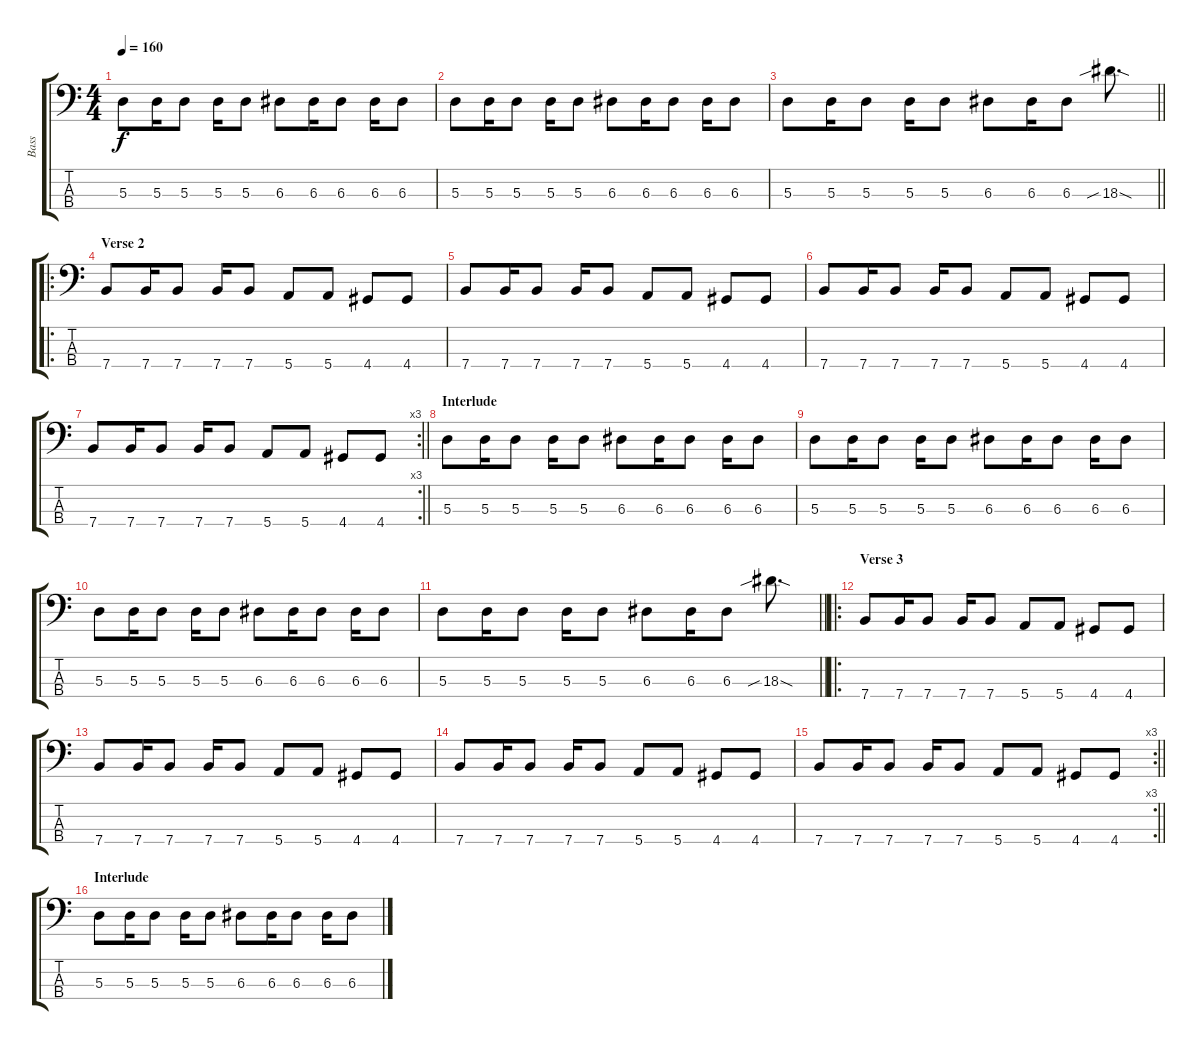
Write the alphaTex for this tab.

\track ("Bass" "Bass") {instrument electricbassfinger}
\staff {score tabs}
\tuning (G2 D2 A1 E1) {hide}
\ts (4 4)
\tempo 160
\clef f4
\ks c
5.3.8{dy f} 5.3.16 5.3.8 5.3.16 5.3.8 6.3.8 6.3.16 6.3.8 6.3.16 6.3.8 |
5.3.8 5.3.16 5.3.8 5.3.16 5.3.8 6.3.8 6.3.16 6.3.8 6.3.16 6.3.8 |
\barLineRight lightlight
5.3.8 5.3.16 5.3.8 5.3.16 5.3.8 6.3.8 6.3.16 6.3.8 18.3{sib sod}.8{d} |
\ro
\section ("" "Verse 2")
7.4.8 7.4.16 7.4.8 7.4.16 7.4.8 5.4.8 5.4.8 4.4.8 4.4.8 |
7.4.8 7.4.16 7.4.8 7.4.16 7.4.8 5.4.8 5.4.8 4.4.8 4.4.8 |
7.4.8 7.4.16 7.4.8 7.4.16 7.4.8 5.4.8 5.4.8 4.4.8 4.4.8 |
\rc 3
\barLineRight lightlight
7.4.8 7.4.16 7.4.8 7.4.16 7.4.8 5.4.8 5.4.8 4.4.8 4.4.8 |
\section ("" "Interlude")
5.3.8 5.3.16 5.3.8 5.3.16 5.3.8 6.3.8 6.3.16 6.3.8 6.3.16 6.3.8 |
5.3.8 5.3.16 5.3.8 5.3.16 5.3.8 6.3.8 6.3.16 6.3.8 6.3.16 6.3.8 |
5.3.8 5.3.16 5.3.8 5.3.16 5.3.8 6.3.8 6.3.16 6.3.8 6.3.16 6.3.8 |
\barLineRight lightlight
5.3.8 5.3.16 5.3.8 5.3.16 5.3.8 6.3.8 6.3.16 6.3.8 18.3{sib sod}.8{d} |
\ro
\section ("" "Verse 3")
7.4.8 7.4.16 7.4.8 7.4.16 7.4.8 5.4.8 5.4.8 4.4.8 4.4.8 |
7.4.8 7.4.16 7.4.8 7.4.16 7.4.8 5.4.8 5.4.8 4.4.8 4.4.8 |
7.4.8 7.4.16 7.4.8 7.4.16 7.4.8 5.4.8 5.4.8 4.4.8 4.4.8 |
\rc 3
\barLineRight lightlight
7.4.8 7.4.16 7.4.8 7.4.16 7.4.8 5.4.8 5.4.8 4.4.8 4.4.8 |
\section ("" "Interlude")
5.3.8 5.3.16 5.3.8 5.3.16 5.3.8 6.3.8 6.3.16 6.3.8 6.3.16 6.3.8
